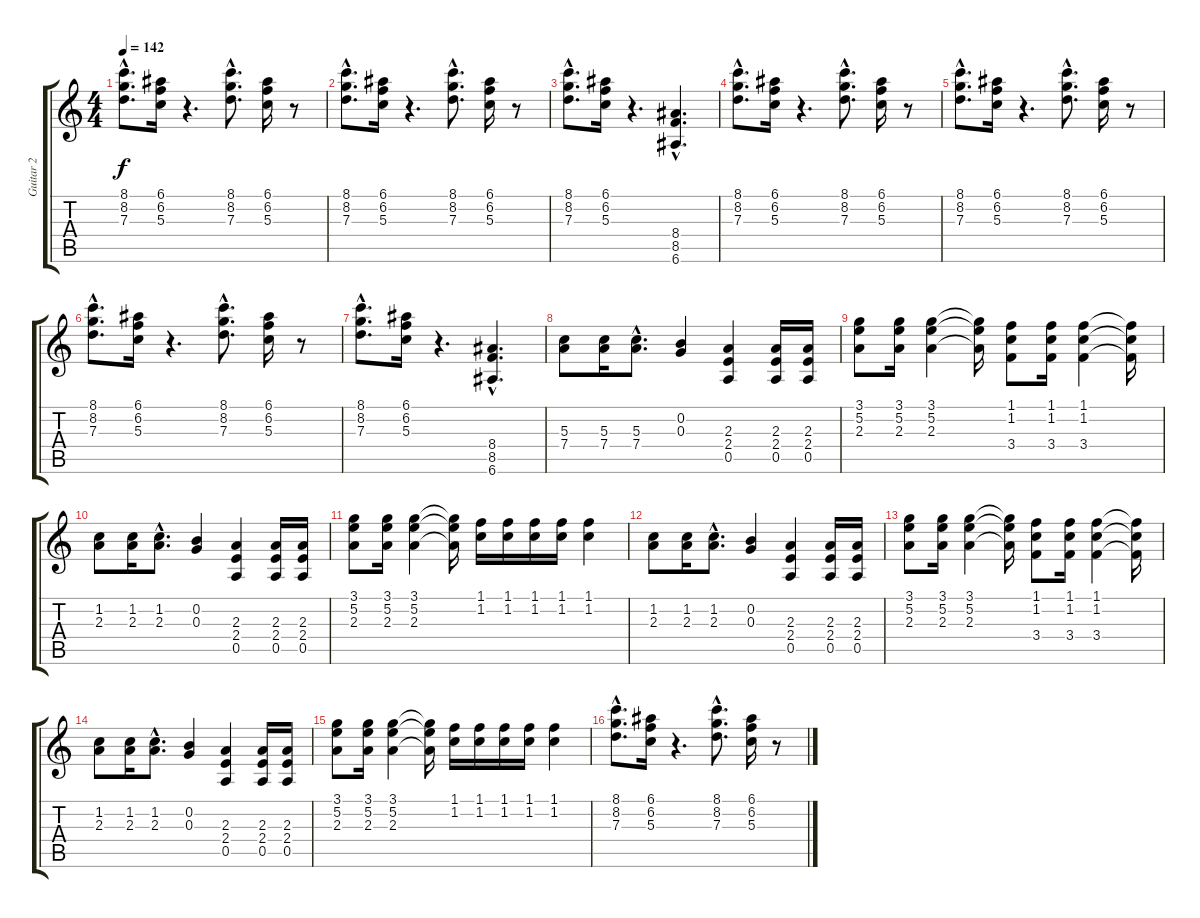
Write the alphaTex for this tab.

\track ("Guitar 2" "Guitar 2") {instrument distortionguitar}
\staff {score tabs}
\tuning (E4 B3 G3 D3 A2 E2) {hide}
\ts (4 4)
\tempo 142
\clef g2
\ks c
(8.1{hac} 8.2{hac} 7.3{hac}).8{d dy f} (6.1 6.2 5.3).16 r.4{d} (8.1{hac} 8.2{hac} 7.3{hac}).8{d} (6.1 6.2 5.3).16 r.8 |
(8.1{hac} 8.2{hac} 7.3{hac}).8{d} (6.1 6.2 5.3).16 r.4{d} (8.1{hac} 8.2{hac} 7.3{hac}).8{d} (6.1 6.2 5.3).16 r.8 |
(8.1{hac} 8.2{hac} 7.3{hac}).8{d} (6.1 6.2 5.3).16 r.4{d} (8.4{hac} 8.5{hac} 6.6{hac}).4{d} |
(8.1{hac} 8.2{hac} 7.3{hac}).8{d} (6.1 6.2 5.3).16 r.4{d} (8.1{hac} 8.2{hac} 7.3{hac}).8{d} (6.1 6.2 5.3).16 r.8 |
(8.1{hac} 8.2{hac} 7.3{hac}).8{d} (6.1 6.2 5.3).16 r.4{d} (8.1{hac} 8.2{hac} 7.3{hac}).8{d} (6.1 6.2 5.3).16 r.8 |
(8.1{hac} 8.2{hac} 7.3{hac}).8{d} (6.1 6.2 5.3).16 r.4{d} (8.1{hac} 8.2{hac} 7.3{hac}).8{d} (6.1 6.2 5.3).16 r.8 |
(8.1{hac} 8.2{hac} 7.3{hac}).8{d} (6.1 6.2 5.3).16 r.4{d} (8.4{hac} 8.5{hac} 6.6{hac}).4{d} |
(5.3 7.4).8 (5.3 7.4).16 (5.3{hac} 7.4{hac}).8{d} (0.2 0.3).4 (2.3 2.4 0.5).4 (2.3 2.4 0.5).16 (2.3 2.4 0.5).16 |
(3.1 5.2 2.3).8 (3.1 5.2 2.3).16 (3.1 5.2 2.3).4 (3.1{t} 5.2{t} 2.3{t}).16 (1.1 1.2 3.4).8 (1.1 1.2 3.4).16 (1.1 1.2 3.4).4 (1.1{t} 1.2{t} 3.4{t}).16 |
(1.2 2.3).8 (1.2 2.3).16 (1.2{hac} 2.3{hac}).8{d} (0.2 0.3).4 (2.3 2.4 0.5).4 (2.3 2.4 0.5).16 (2.3 2.4 0.5).16 |
(3.1 5.2 2.3).8 (3.1 5.2 2.3).16 (3.1 5.2 2.3).4 (3.1{t} 5.2{t} 2.3{t}).16 (1.1 1.2).16 (1.1 1.2).16 (1.1 1.2).16 (1.1 1.2).16 (1.1 1.2).4 |
(1.2 2.3).8 (1.2 2.3).16 (1.2{hac} 2.3{hac}).8{d} (0.2 0.3).4 (2.3 2.4 0.5).4 (2.3 2.4 0.5).16 (2.3 2.4 0.5).16 |
(3.1 5.2 2.3).8 (3.1 5.2 2.3).16 (3.1 5.2 2.3).4 (3.1{t} 5.2{t} 2.3{t}).16 (1.1 1.2 3.4).8 (1.1 1.2 3.4).16 (1.1 1.2 3.4).4 (1.1{t} 1.2{t} 3.4{t}).16 |
(1.2 2.3).8 (1.2 2.3).16 (1.2{hac} 2.3{hac}).8{d} (0.2 0.3).4 (2.3 2.4 0.5).4 (2.3 2.4 0.5).16 (2.3 2.4 0.5).16 |
(3.1 5.2 2.3).8 (3.1 5.2 2.3).16 (3.1 5.2 2.3).4 (3.1{t} 5.2{t} 2.3{t}).16 (1.1 1.2).16 (1.1 1.2).16 (1.1 1.2).16 (1.1 1.2).16 (1.1 1.2).4 |
(8.1{hac} 8.2{hac} 7.3{hac}).8{d} (6.1 6.2 5.3).16 r.4{d} (8.1{hac} 8.2{hac} 7.3{hac}).8{d} (6.1 6.2 5.3).16 r.8
